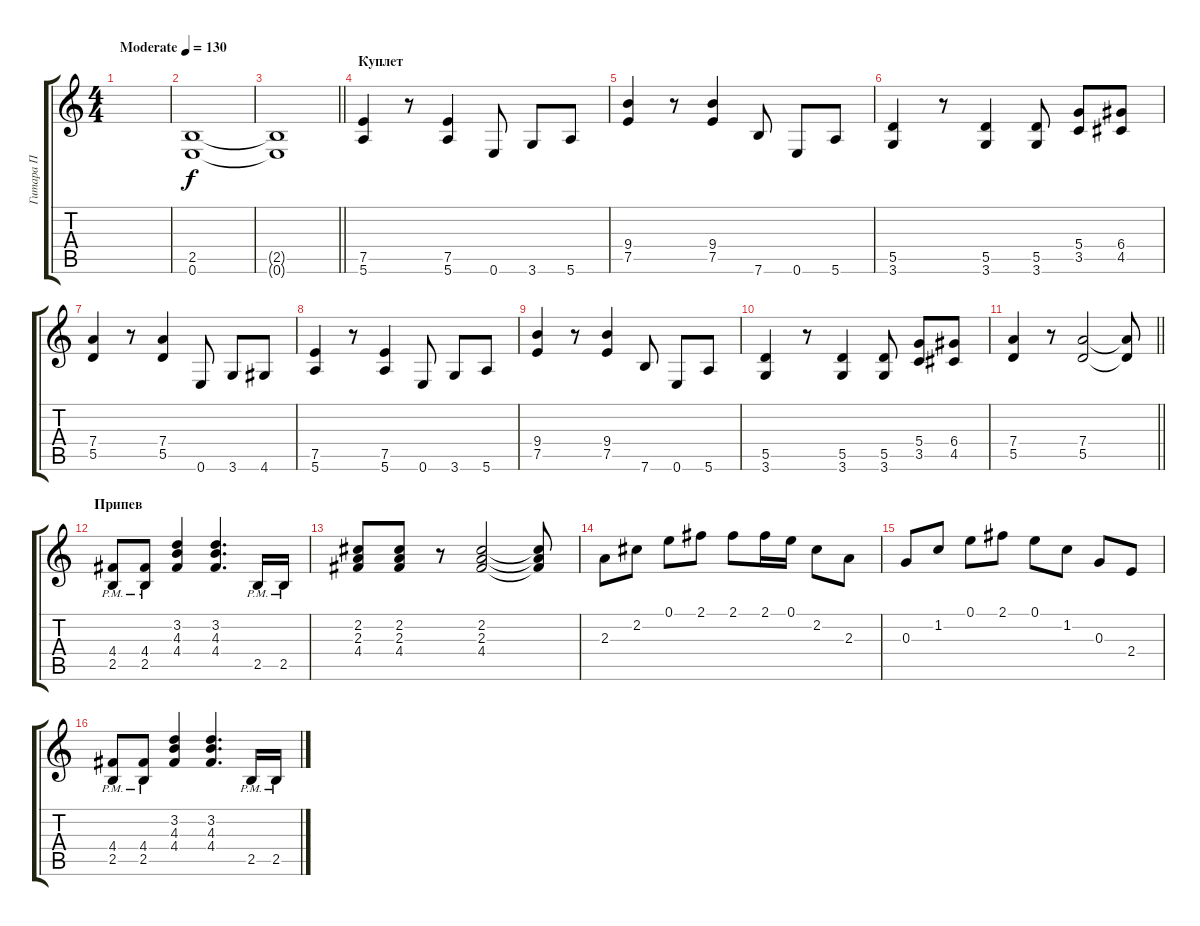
\track ("Гитара П" "Гитара П") {instrument overdrivenguitar}
\staff {score tabs}
\tuning (E4 B3 G3 D3 A2 E2) {hide}
\ts (4 4)
\tempo (130 "Moderate")
\clef g2
\ks c
|
(2.5 0.6).1 |
\barLineRight lightlight
(2.5{t} 0.6{t}).1 |
\section ("" "Куплет")
(7.5 5.6).4 r.8 (7.5 5.6).4 0.6.8 3.6.8 5.6.8 |
(9.4 7.5).4 r.8 (9.4 7.5).4 7.6.8 0.6.8 5.6.8 |
(5.5 3.6).4 r.8 (5.5 3.6).4 (5.5 3.6).8 (5.4 3.5).8 (6.4 4.5).8 |
(7.4 5.5).4 r.8 (7.4 5.5).4 0.6.8 3.6.8 4.6.8 |
(7.5 5.6).4 r.8 (7.5 5.6).4 0.6.8 3.6.8 5.6.8 |
(9.4 7.5).4 r.8 (9.4 7.5).4 7.6.8 0.6.8 5.6.8 |
(5.5 3.6).4 r.8 (5.5 3.6).4 (5.5 3.6).8 (5.4 3.5).8 (6.4 4.5).8 |
\barLineRight lightlight
(7.4 5.5).4 r.8 (7.4 5.5).2 (7.4{t} 5.5{t}).8 |
\section ("" "Припев")
(4.4{pm} 2.5{pm}).8 (4.4{pm} 2.5{pm}).8 (3.2 4.3 4.4).4 (3.2 4.3 4.4).4{d} 2.5{pm}.16 2.5{pm}.16 |
(2.2 2.3 4.4).8 (2.2 2.3 4.4).8 r.8 (2.2 2.3 4.4).2 (2.2{t} 2.3{t} 4.4{t}).8 |
2.3.8 2.2.8 0.1.8 2.1.8 2.1.8 2.1.16 0.1.16 2.2.8 2.3.8 |
0.3.8 1.2.8 0.1.8 2.1.8 0.1.8 1.2.8 0.3.8 2.4.8 |
(4.4{pm} 2.5{pm}).8 (4.4{pm} 2.5{pm}).8 (3.2 4.3 4.4).4 (3.2 4.3 4.4).4{d} 2.5{pm}.16 2.5{pm}.16
